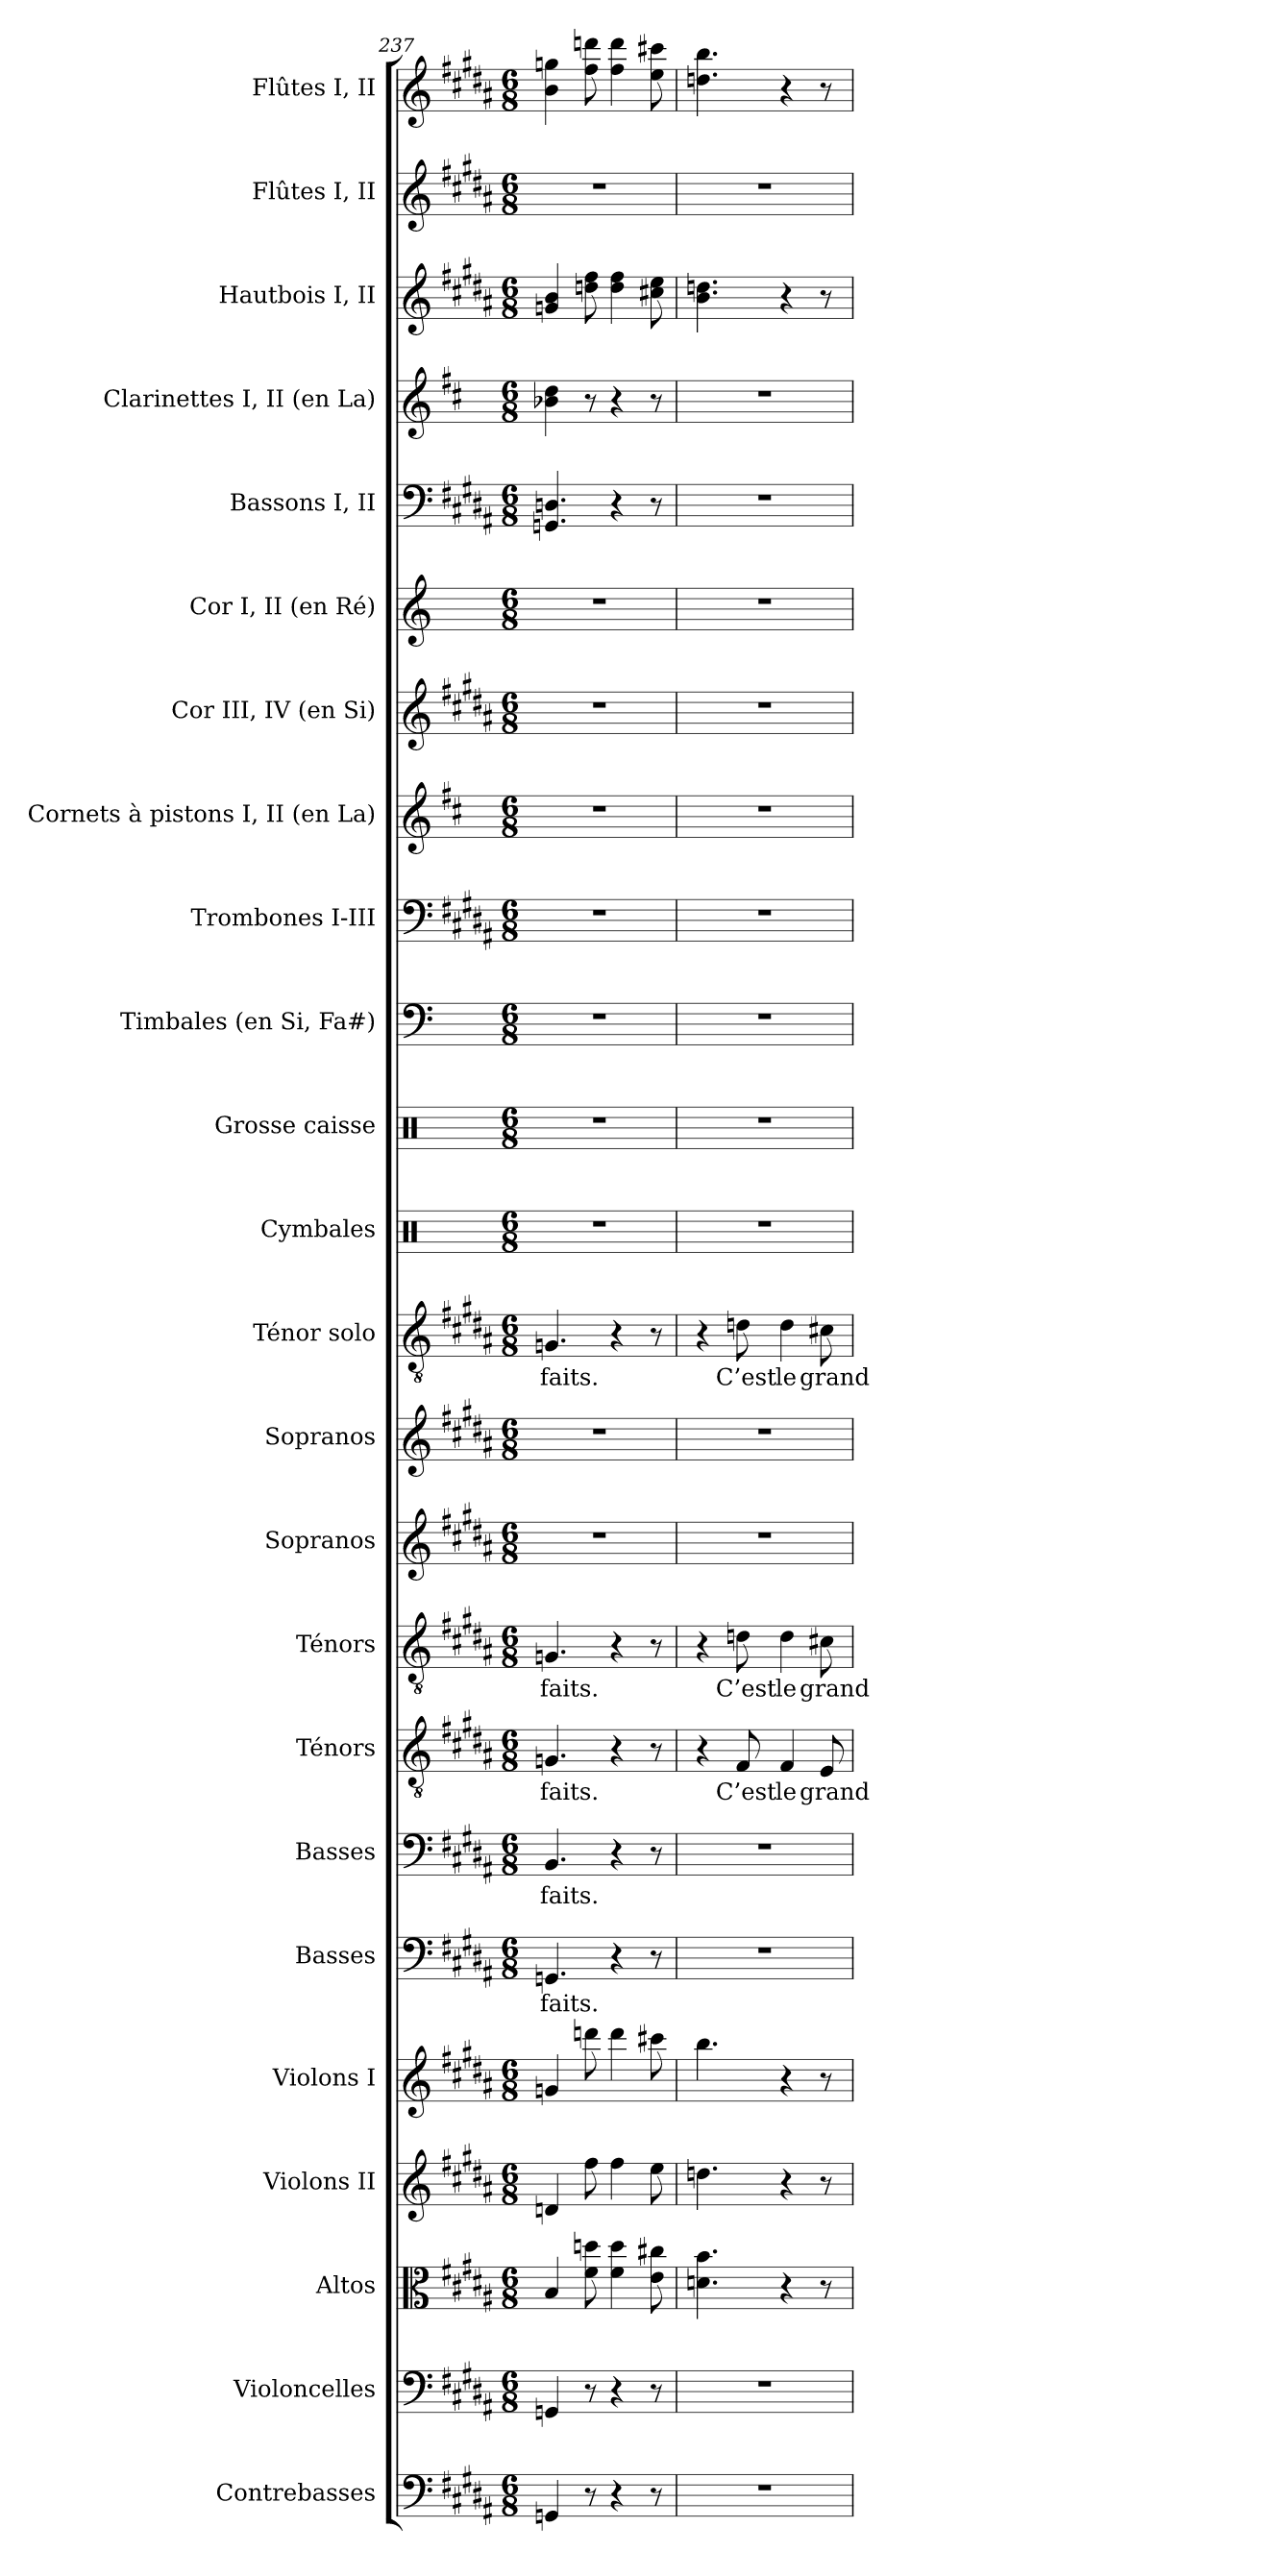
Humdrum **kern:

**kern	**kern	**kern	**kern	**kern	**kern	**text	**kern	**text	**kern	**text	**kern	**text	**kern	**kern	**kern	**text	**kern	**kern	**kern	**kern	**kern	**kern	**kern	**kern	**kern	**kern	**kern	**kern
*part24	*part23	*part22	*part21	*part20	*part19	*part19	*part18	*part18	*part17	*part17	*part16	*part16	*part15	*part14	*part13	*part13	*part12	*part11	*part10	*part9	*part8	*part7	*part6	*part5	*part4	*part3	*part2	*part1
*staff24	*staff23	*staff22	*staff21	*staff20	*staff19	*staff19	*staff18	*staff18	*staff17	*staff17	*staff16	*staff16	*staff15	*staff14	*staff13	*staff13	*staff12	*staff11	*staff10	*staff9	*staff8	*staff7	*staff6	*staff5	*staff4	*staff3	*staff2	*staff1
*I"Contrebasses	*I"Violoncelles	*I"Altos	*I"Violons II	*I"Violons I	*I"Basses	*	*I"Basses	*	*I"Ténors	*	*I"Ténors	*	*I"Sopranos	*I"Sopranos	*I"Ténor solo	*	*I"Cymbales	*I"Grosse caisse	*I"Timbales (en Si, Fa#)	*I"Trombones I-III	*I"Cornets à pistons I, II (en La)	*I"Cor III, IV (en Si)	*I"Cor I, II (en Ré)	*I"Bassons I, II	*I"Clarinettes I, II (en La)	*I"Hautbois I, II	*I"Flûtes I, II	*I"Flûtes I, II
*I'Cb.	*I'Vlles	*I'Altos	*I'Vns II	*I'Vns I	*I'Basses	*	*I'Basses	*	*I'Tén.	*	*I'Tén.	*	*I'Sopr.	*I'Sopr.	*I'Tén. solo	*	*I'Cym.	*I'G. c.	*I'Timb.	*I'Trb.	*I'C.à p. (La)	*I'Cor (Si)	*I'Cor (Ré)	*I'Bns	*I'Cl. (La)	*I'Hb.	*I'Fl.	*I'Fl.
*clefF4	*clefF4	*clefC3	*clefG2	*clefG2	*clefF4	*	*clefF4	*	*clefGv2	*	*clefGv2	*	*clefG2	*clefG2	*clefGv2	*	*clefX	*clefX	*clefF4	*clefF4	*clefG2	*clefG2	*clefG2	*clefF4	*clefG2	*clefG2	*clefG2	*clefG2
*ITrd7c12	*	*	*	*	*	*	*	*	*ITrd7c12	*	*ITrd7c12	*	*	*	*ITrd7c12	*	*	*	*	*	*ITrd2c3	*ITrd8c13	*ITrd6c10	*	*ITrd2c3	*	*	*
*k[f#c#g#d#a#]	*k[f#c#g#d#a#]	*k[f#c#g#d#a#]	*k[f#c#g#d#a#]	*k[f#c#g#d#a#]	*k[f#c#g#d#a#]	*	*k[f#c#g#d#a#]	*	*k[f#c#g#d#a#]	*	*k[f#c#g#d#a#]	*	*k[f#c#g#d#a#]	*k[f#c#g#d#a#]	*k[f#c#g#d#a#]	*	*k[]	*k[]	*k[]	*k[f#c#g#d#a#]	*k[f#c#g#d#a#]	*k[f#c#g#d#a#]	*k[f#c#]	*k[f#c#g#d#a#]	*k[f#c#g#d#a#]	*k[f#c#g#d#a#]	*k[f#c#g#d#a#]	*k[f#c#g#d#a#]
*B:	*B:	*B:	*B:	*B:	*B:	*	*B:	*	*B:	*	*B:	*	*B:	*B:	*B:	*	*C:	*C:	*C:	*B:	*B:	*B:	*D:	*B:	*B:	*B:	*B:	*B:
*M6/8	*M6/8	*M6/8	*M6/8	*M6/8	*M6/8	*	*M6/8	*	*M6/8	*	*M6/8	*	*M6/8	*M6/8	*M6/8	*	*M6/8	*M6/8	*M6/8	*M6/8	*M6/8	*M6/8	*M6/8	*M6/8	*M6/8	*M6/8	*M6/8	*M6/8
=237	=237	=237	=237	=237	=237	=237	=237	=237	=237	=237	=237	=237	=237	=237	=237	=237	=237	=237	=237	=237	=237	=237	=237	=237	=237	=237	=237	=237
!	!	!	!	!	!	!LO:LY:b:color=#000000	!	!	!	!	!	!	!	!	!	!	!	!	!	!	!	!	!	!	!	!	!	!
!	!	!	!	!	!	!	!	!LO:LY:b:color=#000000	!	!	!	!	!	!	!	!	!	!	!	!	!	!	!	!	!	!	!	!
!	!	!	!	!	!	!	!	!	!	!LO:LY:b:color=#000000	!	!	!	!	!	!	!	!	!	!	!	!	!	!	!	!	!	!
!	!	!	!	!	!	!	!	!	!	!	!	!LO:LY:b:color=#000000	!LO:N:vis=1	!LO:N:vis=1	!	!	!	!	!	!	!	!	!	!	!	!	!	!
!	!	!	!	!	!	!	!	!	!	!	!	!	!	!	!	!LO:LY:b:color=#000000	!LO:N:vis=1	!LO:N:vis=1	!LO:N:vis=1	!LO:N:vis=1	!LO:N:vis=1	!LO:N:vis=1	!LO:N:vis=1	!	!	!	!LO:N:vis=1	!
4GGGni/	4GGni/	4Bi/	4dni/	4gni/	4.GGni/	-faits.	4.BBi/	-faits.	4.GGni/	-faits.	4.GGni/	-faits.	2.r	2.r	4.GGni/	-faits.	2.r	2.r	2.r	2.r	2.r	2.r	2.r	4.GGni/ 4.Dni	4gni\ 4bi	4gni/ 4bi	2.r	4bi\ 4ggni
8r	8r	8f#i\ 8ddni	8ff#i\	8dddni\	.	.	.	.	.	.	.	.	.	.	.	.	.	.	.	.	.	.	.	.	8r	8ddni\ 8ff#i	.	8ff#i\ 8dddni
4r	4r	4f#i\ 4ddi	4ff#i\	4dddi\	4r	.	4r	.	4r	.	4r	.	.	.	4r	.	.	.	.	.	.	.	.	4r	4r	4ddi\ 4ff#i	.	4ff#i\ 4dddi
8r	8r	8ei\ 8cc#Xi	8eei\	8ccc#Xi\	8r	.	8r	.	8r	.	8r	.	.	.	8r	.	.	.	.	.	.	.	.	8r	8r	8cc#Xi\ 8eei	.	8eei\ 8ccc#Xi
=238	=238	=238	=238	=238	=238	=238	=238	=238	=238	=238	=238	=238	=238	=238	=238	=238	=238	=238	=238	=238	=238	=238	=238	=238	=238	=238	=238	=238
!LO:N:vis=1	!LO:N:vis=1	!	!	!	!LO:N:vis=1	!	!LO:N:vis=1	!	!	!	!	!	!LO:N:vis=1	!LO:N:vis=1	!	!	!LO:N:vis=1	!LO:N:vis=1	!LO:N:vis=1	!LO:N:vis=1	!LO:N:vis=1	!LO:N:vis=1	!LO:N:vis=1	!LO:N:vis=1	!LO:N:vis=1	!	!LO:N:vis=1	!
2.r	2.r	4.dni\ 4.bi	4.ddni\	4.bbi\	2.r	.	2.r	.	4r	.	4r	.	2.r	2.r	4r	.	2.r	2.r	2.r	2.r	2.r	2.r	2.r	2.r	2.r	4.bi\ 4.ddni	2.r	4.ddni\ 4.bbi
!	!	!	!	!	!	!	!	!	!	!LO:LY:b:color=#000000	!	!	!	!	!	!	!	!	!	!	!	!	!	!	!	!	!	!
!	!	!	!	!	!	!	!	!	!	!	!	!LO:LY:b:color=#000000	!	!	!	!	!	!	!	!	!	!	!	!	!	!	!	!
!	!	!	!	!	!	!	!	!	!	!	!	!	!	!	!	!LO:LY:b:color=#000000	!	!	!	!	!	!	!	!	!	!	!	!
.	.	.	.	.	.	.	.	.	8FF#i/	C’est	8Dni\	C’est	.	.	8Dni\	C’est	.	.	.	.	.	.	.	.	.	.	.	.
!	!	!	!	!	!	!	!	!	!	!LO:LY:b:color=#000000	!	!	!	!	!	!	!	!	!	!	!	!	!	!	!	!	!	!
!	!	!	!	!	!	!	!	!	!	!	!	!LO:LY:b:color=#000000	!	!	!	!	!	!	!	!	!	!	!	!	!	!	!	!
!	!	!	!	!	!	!	!	!	!	!	!	!	!	!	!	!LO:LY:b:color=#000000	!	!	!	!	!	!	!	!	!	!	!	!
.	.	4r	4r	4r	.	.	.	.	4FF#i/	le	4Di\	le	.	.	4Di\	le	.	.	.	.	.	.	.	.	.	4r	.	4r
!	!	!	!	!	!	!	!	!	!	!LO:LY:b:color=#000000	!	!	!	!	!	!	!	!	!	!	!	!	!	!	!	!	!	!
!	!	!	!	!	!	!	!	!	!	!	!	!LO:LY:b:color=#000000	!	!	!	!	!	!	!	!	!	!	!	!	!	!	!	!
!	!	!	!	!	!	!	!	!	!	!	!	!	!	!	!	!LO:LY:b:color=#000000	!	!	!	!	!	!	!	!	!	!	!	!
.	.	8r	8r	8r	.	.	.	.	8EEi/	grand	8C#Xi\	grand	.	.	8C#Xi\	grand	.	.	.	.	.	.	.	.	.	8r	.	8r
=	=	=	=	=	=	=	=	=	=	=	=	=	=	=	=	=	=	=	=	=	=	=	=	=	=	=	=	=
*-	*-	*-	*-	*-	*-	*-	*-	*-	*-	*-	*-	*-	*-	*-	*-	*-	*-	*-	*-	*-	*-	*-	*-	*-	*-	*-	*-	*-
